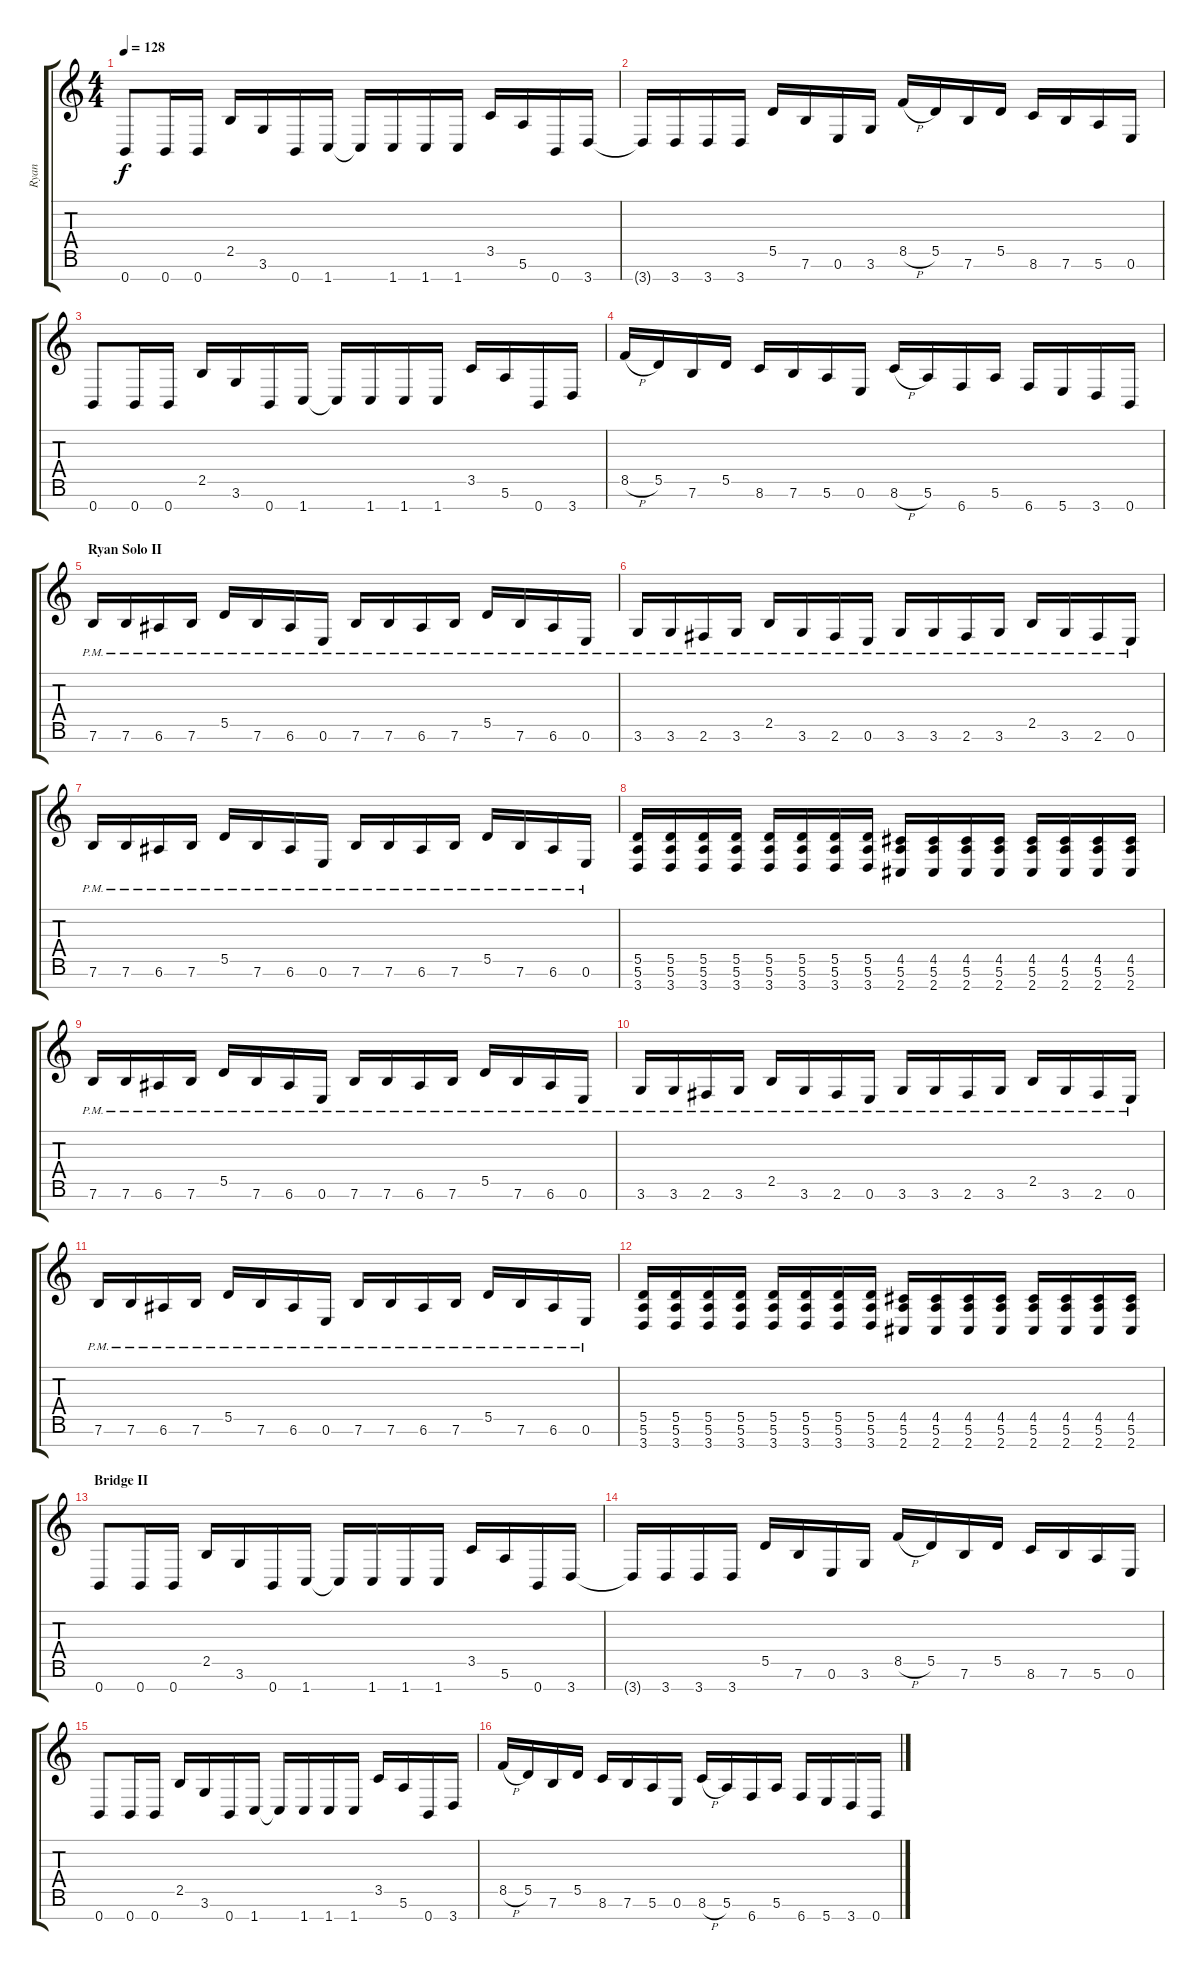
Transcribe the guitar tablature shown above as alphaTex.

\track ("Ryan" "Ryan") {instrument distortionguitar}
\staff {score tabs}
\tuning (E4 B3 G3 D3 A2 E2 B1) {hide}
\ts (4 4)
\tempo 128
\clef g2
\ks c
0.7.8{dy f} 0.7.16 0.7.16 2.5.16 3.6.16 0.7.16 1.7.16 1.7{t}.16 1.7.16 1.7.16 1.7.16 3.5.16 5.6.16 0.7.16 3.7.16 |
3.7{t}.16 3.7.16 3.7.16 3.7.16 5.5.16 7.6.16 0.6.16 3.6.16 8.5{h}.16 5.5.16 7.6.16 5.5.16 8.6.16 7.6.16 5.6.16 0.6.16 |
0.7.8 0.7.16 0.7.16 2.5.16 3.6.16 0.7.16 1.7.16 1.7{t}.16 1.7.16 1.7.16 1.7.16 3.5.16 5.6.16 0.7.16 3.7.16 |
8.5{h}.16 5.5.16 7.6.16 5.5.16 8.6.16 7.6.16 5.6.16 0.6.16 8.6{h}.16 5.6.16 6.7.16 5.6.16 6.7.16 5.7.16 3.7.16 0.7.16 |
\section ("" "Ryan Solo II")
7.6{pm}.16 7.6{pm}.16 6.6{pm}.16 7.6{pm}.16 5.5{pm}.16 7.6{pm}.16 6.6{pm}.16 0.6{pm}.16 7.6{pm}.16 7.6{pm}.16 6.6{pm}.16 7.6{pm}.16 5.5{pm}.16 7.6{pm}.16 6.6{pm}.16 0.6{pm}.16 |
3.6{pm}.16 3.6{pm}.16 2.6{pm}.16 3.6{pm}.16 2.5{pm}.16 3.6{pm}.16 2.6{pm}.16 0.6{pm}.16 3.6{pm}.16 3.6{pm}.16 2.6{pm}.16 3.6{pm}.16 2.5{pm}.16 3.6{pm}.16 2.6{pm}.16 0.6{pm}.16 |
7.6{pm}.16 7.6{pm}.16 6.6{pm}.16 7.6{pm}.16 5.5{pm}.16 7.6{pm}.16 6.6{pm}.16 0.6{pm}.16 7.6{pm}.16 7.6{pm}.16 6.6{pm}.16 7.6{pm}.16 5.5{pm}.16 7.6{pm}.16 6.6{pm}.16 0.6{pm}.16 |
(5.5 5.6 3.7).16 (5.5 5.6 3.7).16 (5.5 5.6 3.7).16 (5.5 5.6 3.7).16 (5.5 5.6 3.7).16 (5.5 5.6 3.7).16 (5.5 5.6 3.7).16 (5.5 5.6 3.7).16 (4.5 5.6 2.7).16 (4.5 5.6 2.7).16 (4.5 5.6 2.7).16 (4.5 5.6 2.7).16 (4.5 5.6 2.7).16 (4.5 5.6 2.7).16 (4.5 5.6 2.7).16 (4.5 5.6 2.7).16 |
7.6{pm}.16 7.6{pm}.16 6.6{pm}.16 7.6{pm}.16 5.5{pm}.16 7.6{pm}.16 6.6{pm}.16 0.6{pm}.16 7.6{pm}.16 7.6{pm}.16 6.6{pm}.16 7.6{pm}.16 5.5{pm}.16 7.6{pm}.16 6.6{pm}.16 0.6{pm}.16 |
3.6{pm}.16 3.6{pm}.16 2.6{pm}.16 3.6{pm}.16 2.5{pm}.16 3.6{pm}.16 2.6{pm}.16 0.6{pm}.16 3.6{pm}.16 3.6{pm}.16 2.6{pm}.16 3.6{pm}.16 2.5{pm}.16 3.6{pm}.16 2.6{pm}.16 0.6{pm}.16 |
7.6{pm}.16 7.6{pm}.16 6.6{pm}.16 7.6{pm}.16 5.5{pm}.16 7.6{pm}.16 6.6{pm}.16 0.6{pm}.16 7.6{pm}.16 7.6{pm}.16 6.6{pm}.16 7.6{pm}.16 5.5{pm}.16 7.6{pm}.16 6.6{pm}.16 0.6{pm}.16 |
(5.5 5.6 3.7).16 (5.5 5.6 3.7).16 (5.5 5.6 3.7).16 (5.5 5.6 3.7).16 (5.5 5.6 3.7).16 (5.5 5.6 3.7).16 (5.5 5.6 3.7).16 (5.5 5.6 3.7).16 (4.5 5.6 2.7).16 (4.5 5.6 2.7).16 (4.5 5.6 2.7).16 (4.5 5.6 2.7).16 (4.5 5.6 2.7).16 (4.5 5.6 2.7).16 (4.5 5.6 2.7).16 (4.5 5.6 2.7).16 |
\section ("" "Bridge II")
0.7.8 0.7.16 0.7.16 2.5.16 3.6.16 0.7.16 1.7.16 1.7{t}.16 1.7.16 1.7.16 1.7.16 3.5.16 5.6.16 0.7.16 3.7.16 |
3.7{t}.16 3.7.16 3.7.16 3.7.16 5.5.16 7.6.16 0.6.16 3.6.16 8.5{h}.16 5.5.16 7.6.16 5.5.16 8.6.16 7.6.16 5.6.16 0.6.16 |
0.7.8 0.7.16 0.7.16 2.5.16 3.6.16 0.7.16 1.7.16 1.7{t}.16 1.7.16 1.7.16 1.7.16 3.5.16 5.6.16 0.7.16 3.7.16 |
8.5{h}.16 5.5.16 7.6.16 5.5.16 8.6.16 7.6.16 5.6.16 0.6.16 8.6{h}.16 5.6.16 6.7.16 5.6.16 6.7.16 5.7.16 3.7.16 0.7.16
